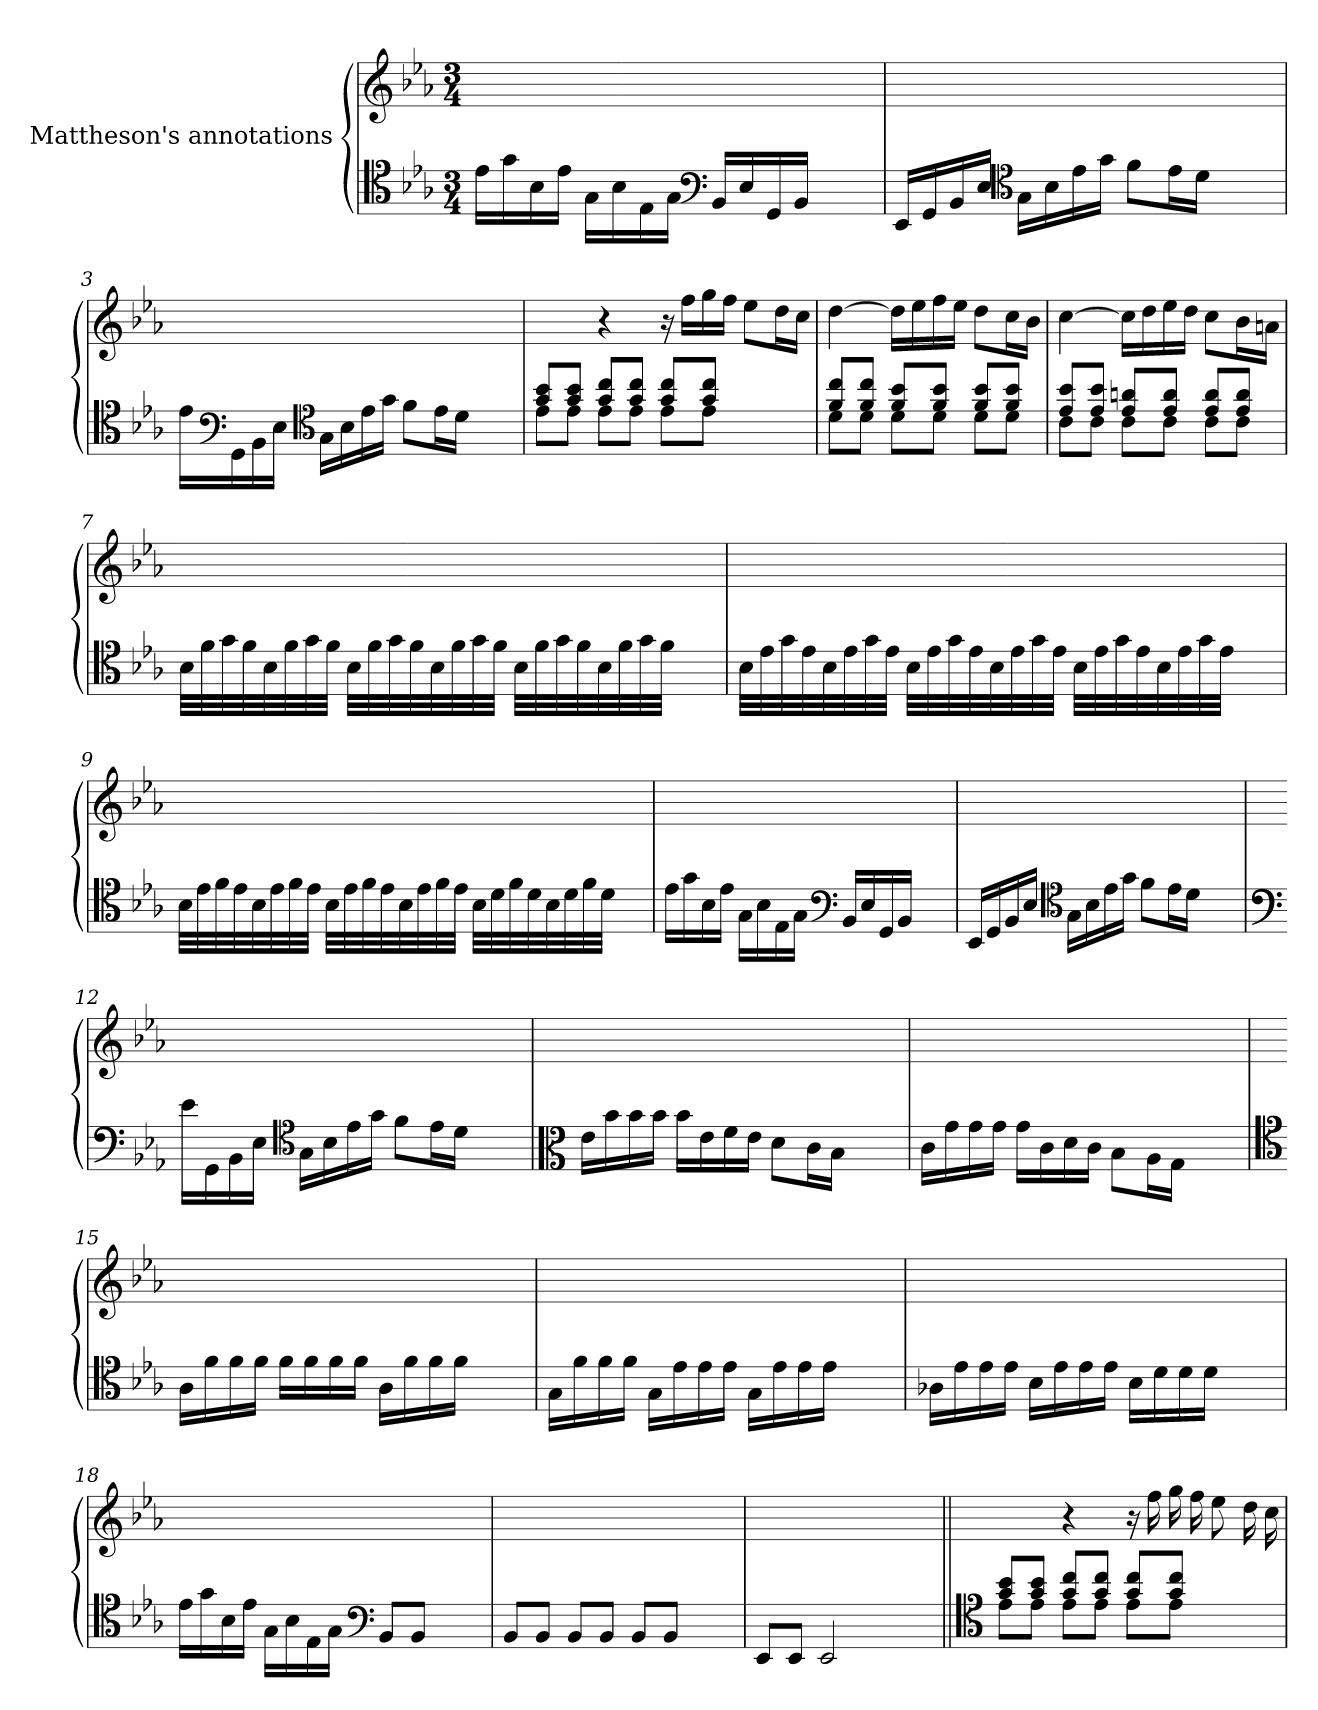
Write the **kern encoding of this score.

**kern	**kern
*part2	*part1
*staff2	*staff1
*	*I"Mattheson's annotations
*clefC4	*clefG2
*k[b-e-a-]	*k[b-e-a-]
*c:	*c:
*M3/4	*M3/4
=1	=1
16e-\LL	2.ryy
16g\	.
16B-\	.
16e-\JJ	.
16G\LL	.
16B-\	.
16E-\	.
16G\JJ	.
*clefF4	*
16BB-/LL	.
16E-/	.
16GG/	.
16BB-/JJ	.
4ryy	4ryy
=2	=2
16EE-/LL	4ryy
16GG/	.
16BB-/	.
16E-/JJ	.
*clefC4	*
16G\LL	2.ryy
16B-\	.
16e-\	.
16g\JJ	.
8f\L	.
16e-\L	.
16d\JJ	.
4ryy	.
=3	=3
16e-\LL	4ryy
*clefF4	*
16GG\	.
16BB-\	.
16E-\JJ	.
*clefC4	*
16G\LL	2.ryy
16B-\	.
16e-\	.
16g\JJ	.
8f\L	.
16e-\L	.
16d\JJ	.
4ryy	.
=4	=4
*^	*
8g/ 8b-/L	8e-\L	4ryy
8g/ 8b-/J	8e-\J	.
8g/ 8cc/L	8e-\L	4r
8g/ 8cc/J	8e-\J	.
8g/ 8cc/L	8e-\L	16r
.	.	16ff\LL
8g/ 8cc/J	8e-\J	16gg\
.	.	16ff\JJ
4ryy	4ryy	8ee-\L
.	.	16dd\L
.	.	16cc\JJ
=5	=5	=5
8f/ 8cc/L	8d\L	[4dd\
8f/ 8cc/J	8d\J	.
8f/ 8b-/L	8d\L	16dd\LL]
.	.	16ee-\
8f/ 8b-/J	8d\J	16ff\
.	.	16ee-\JJ
8f/ 8b-/L	8d\L	8dd\L
8f/ 8b-/J	8d\J	16cc\L
.	.	16b-\JJ
=6	=6	=6
8e-/ 8b-/L	8c\L	[4cc\
8e-/ 8b-/J	8c\J	.
8e-/ 8ani/L	8c\L	16cc\LL]
.	.	16dd\
8e-/ 8a/J	8c\J	16ee-\
.	.	16dd\JJ
8e-/ 8a/L	8c\L	8cc\L
8e-/ 8a/J	8c\J	16b-\L
.	.	16an/JJ
*v	*v	*
=7	=7
32B-\LLL	2.ryy
32f\	.
32g\	.
32f\	.
32B-\	.
32f\	.
32g\	.
32f\JJJ	.
32B-\LLL	.
32f\	.
32g\	.
32f\	.
32B-\	.
32f\	.
32g\	.
32f\JJJ	.
32B-\LLL	.
32f\	.
32g\	.
32f\	.
32B-\	.
32f\	.
32g\	.
32f\JJJ	.
4ryy	4ryy
=8	=8
32B-\LLL	4ryy
32e-\	.
32g\	.
32e-\	.
32B-\	.
32e-\	.
32g\	.
32e-\JJJ	.
32B-\LLL	2.ryy
32e-\	.
32g\	.
32e-\	.
32B-\	.
32e-\	.
32g\	.
32e-\JJJ	.
32B-\LLL	.
32e-\	.
32g\	.
32e-\	.
32B-\	.
32e-\	.
32g\	.
32e-\JJJ	.
4ryy	.
=9	=9
32B-\LLL	4ryy
32e-\	.
32f\	.
32e-\	.
32B-\	.
32e-\	.
32f\	.
32e-\JJJ	.
32B-\LLL	2.ryy
32e-\	.
32f\	.
32e-\	.
32B-\	.
32e-\	.
32f\	.
32e-\JJJ	.
32B-\LLL	.
32d\	.
32f\	.
32d\	.
32B-\	.
32d\	.
32f\	.
32d\JJJ	.
4ryy	.
=10	=10
16e-\LL	4ryy
16g\	.
16B-\	.
16e-\JJ	.
16G\LL	2.ryy
16B-\	.
16E-\	.
16G\JJ	.
*clefF4	*
16BB-/LL	.
16E-/	.
16GG/	.
16BB-/JJ	.
4ryy	.
=11	=11
16EE-/LL	4ryy
16GG/	.
16BB-/	.
16E-/JJ	.
*clefC4	*
16G\LL	2.ryy
16B-\	.
16e-\	.
16g\JJ	.
8f\L	.
16e-\L	.
16d\JJ	.
4ryy	.
=12	=12
*clefF4	*
16e-\LL	4ryy
16GG\	.
16BB-\	.
16E-\JJ	.
*clefC4	*
16G\LL	2.ryy
16B-\	.
16e-\	.
16g\JJ	.
8f\L	.
16e-\L	.
16d\JJ	.
4ryy	.
=13	=13
*clefC3	*
16e-\LL	4ryy
16b-\	.
16b-\	.
16b-\JJ	.
16b-\LL	2.ryy
16e-\	.
16f\	.
16e-\JJ	.
8d\L	.
16c\L	.
16B-\JJ	.
4ryy	.
=14	=14
16c\LL	4ryy
16g\	.
16g\	.
16g\JJ	.
16g\LL	2.ryy
16c\	.
16d\	.
16c\JJ	.
8B-\L	.
16A-\L	.
16G\JJ	.
4ryy	.
=15	=15
*clefC4	*
16A-\LL	4ryy
16f\	.
16f\	.
16f\JJ	.
16f\LL	2.ryy
16f\	.
16f\	.
16f\JJ	.
16A-\LL	.
16f\	.
16f\	.
16f\JJ	.
4ryy	.
=16	=16
16G\LL	4ryy
16f\	.
16f\	.
16f\JJ	.
16G\LL	2.ryy
16e-\	.
16e-\	.
16e-\JJ	.
16G\LL	.
16e-\	.
16e-\	.
16e-\JJ	.
4ryy	.
=17	=17
16A-X\LL	4ryy
16e-\	.
16e-\	.
16e-\JJ	.
16B-\LL	2.ryy
16e-\	.
16e-\	.
16e-\JJ	.
16B-\LL	.
16d\	.
16d\	.
16d\JJ	.
4ryy	.
=18	=18
16e-\LL	4ryy
16g\	.
16B-\	.
16e-\JJ	.
16G\LL	2.ryy
16B-\	.
16E-\	.
16G\JJ	.
*clefF4	*
8BB-/L	.
8BB-/J	.
4ryy	.
=19	=19
8BB-/L	4ryy
8BB-/J	.
8BB-/L	2.ryy
8BB-/J	.
8BB-/L	.
8BB-/J	.
4ryy	.
=20	=20
8EE-/L	4ryy
8EE-/J	.
2EE-/	2.ryy
4ryy	.
=21||	=21||
*clefC4	*
*^	*
8g/ 8b-/L	8e-\L	4ryy
8g/ 8b-/J	8e-\J	.
8g/ 8cc/L	8e-\L	4r
8g/ 8cc/J	8e-\J	.
8g/ 8cc/L	8e-\L	16r
.	.	16ff\
8g/ 8cc/J	8e-\J	16gg\
.	.	16ff\
4ryy	4ryy	8ee-\
.	.	16dd\
.	.	16cc\
*v	*v	*
=	=
*-	*-
